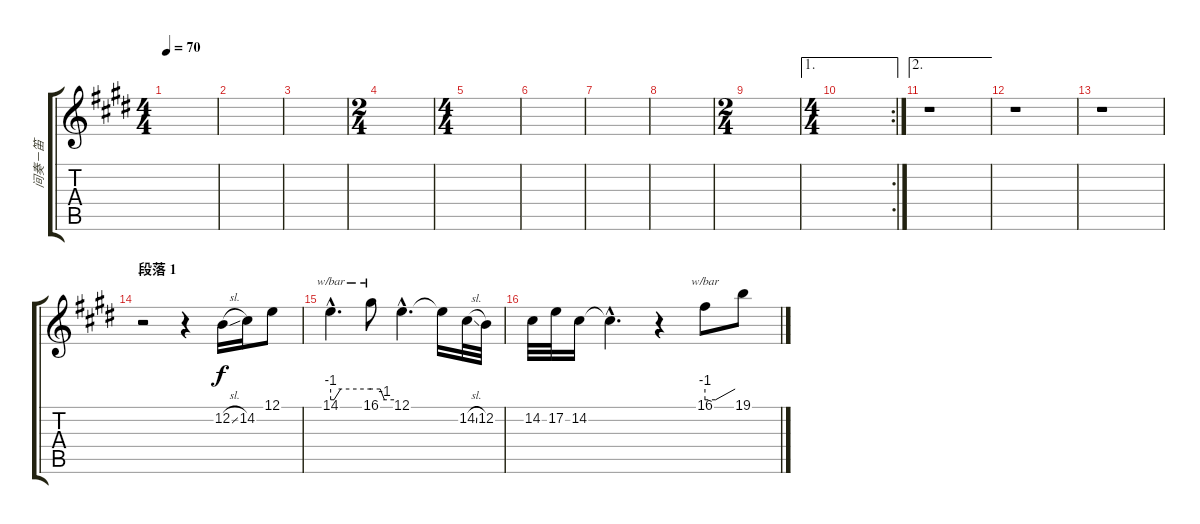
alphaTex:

\track ("间奏－笛" "间奏－笛") {instrument panflute}
\staff {score tabs}
\tuning (E4 B3 G3 D3 A2 E2) {hide}
\ts (4 4)
\tempo 70
\clef g2
\ks e
|
|
|
\ts (2 4)
|
\ts (4 4)
|
|
|
|
\ts (2 4)
|
\ae 1
\rc 2
\ts (4 4)
|
\ae 2
r.1 |
r.1 |
r.1 |
\section ("" "段落 1")
r.2 r.4 12.2{sl}.16 14.2.16 12.1.8 |
14.1{hac}.4{d tbe (custom default 0 -4 5 -4 15 0 60 0)} 16.1.8{tbe (custom default 0 0 24 0 35 -4 60 -4)} 12.1{hac}.4{d} 12.1{t}.16 14.2{sl}.32 12.2.32 |
14.2.32 17.2.32 14.2.16 14.2{hac t}.4{d} r.4 16.1.8{tbe (custom default 0 -4 21 -4 60 0)} 19.1.8
